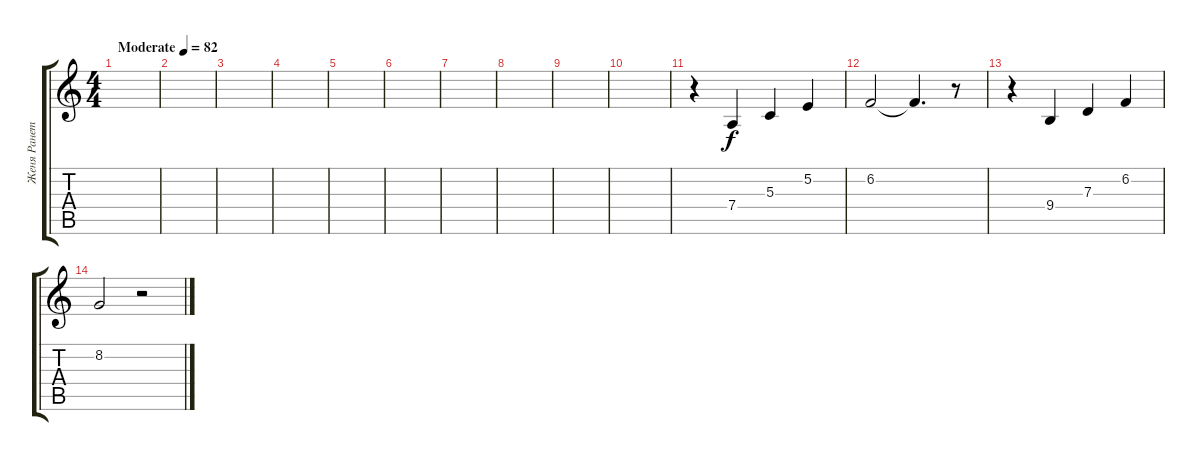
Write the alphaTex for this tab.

\track ("Женя Ранетка" "Женя Ранет") {instrument tremolostrings}
\staff {score tabs}
\tuning (E4 B3 G3 D3 A2 E2) {hide}
\ts (4 4)
\tempo (82 "Moderate")
\clef g2
\ks c
|
|
|
|
|
|
|
|
|
|
r.4 7.4.4 5.3.4 5.2.4 |
6.2.2 6.2{t}.4{d} r.8 |
r.4 9.4.4 7.3.4 6.2.4 |
8.2.2 r.2
